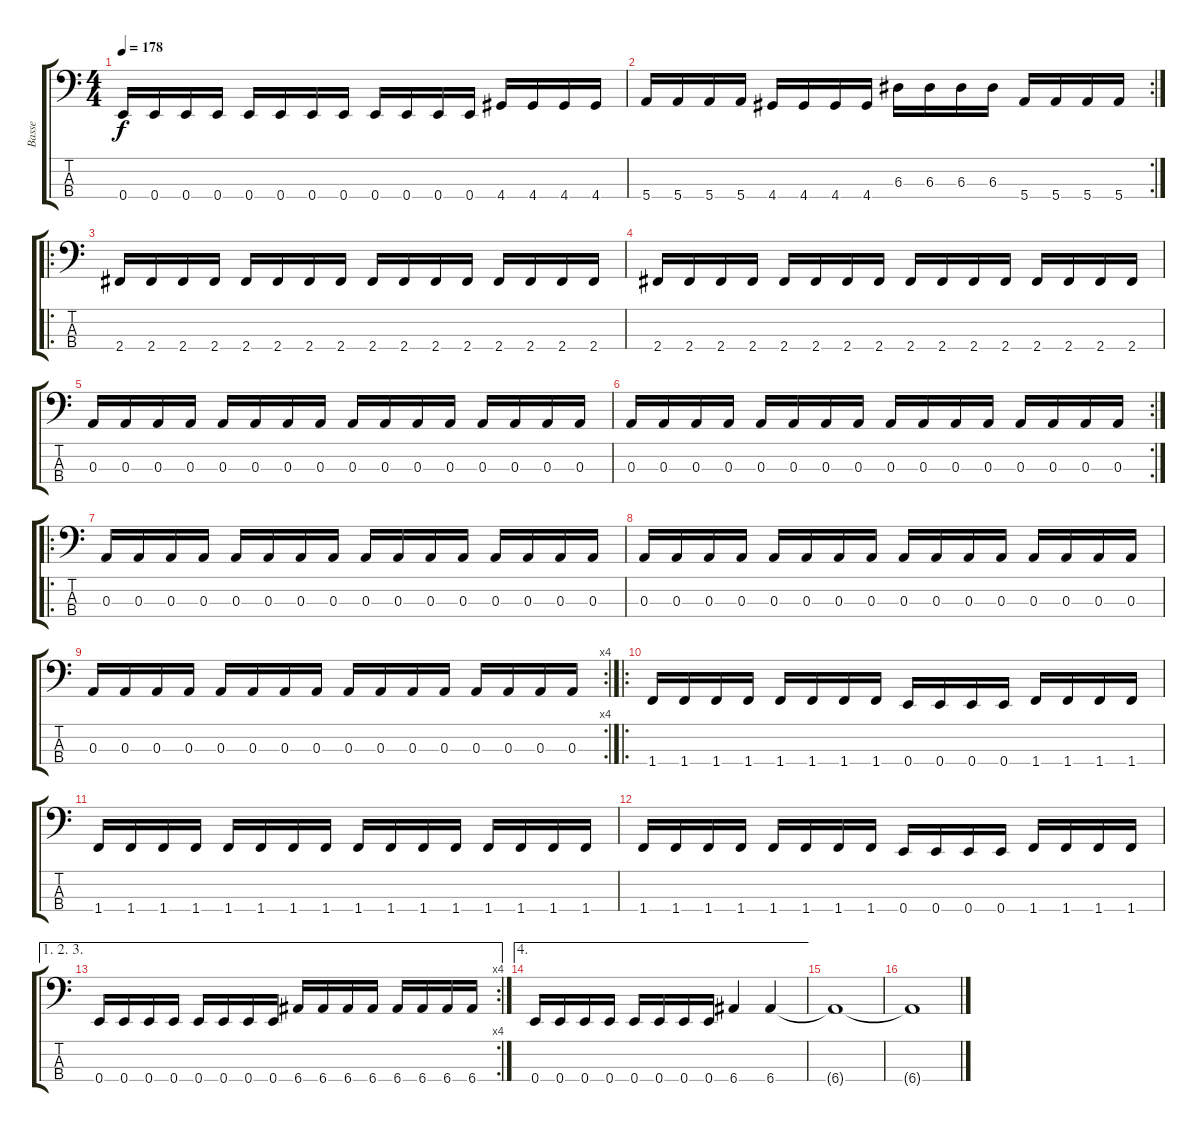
\track ("Basse" "Basse") {instrument electricbassfinger}
\staff {score tabs}
\tuning (G2 D2 A1 E1) {hide}
\ts (4 4)
\tempo 178
\clef f4
\ks c
0.4.16{dy f} 0.4.16 0.4.16 0.4.16 0.4.16 0.4.16 0.4.16 0.4.16 0.4.16 0.4.16 0.4.16 0.4.16 4.4.16 4.4.16 4.4.16 4.4.16 |
\rc 2
5.4.16 5.4.16 5.4.16 5.4.16 4.4.16 4.4.16 4.4.16 4.4.16 6.3.16 6.3.16 6.3.16 6.3.16 5.4.16 5.4.16 5.4.16 5.4.16 |
\ro
2.4.16 2.4.16 2.4.16 2.4.16 2.4.16 2.4.16 2.4.16 2.4.16 2.4.16 2.4.16 2.4.16 2.4.16 2.4.16 2.4.16 2.4.16 2.4.16 |
2.4.16 2.4.16 2.4.16 2.4.16 2.4.16 2.4.16 2.4.16 2.4.16 2.4.16 2.4.16 2.4.16 2.4.16 2.4.16 2.4.16 2.4.16 2.4.16 |
0.3.16 0.3.16 0.3.16 0.3.16 0.3.16 0.3.16 0.3.16 0.3.16 0.3.16 0.3.16 0.3.16 0.3.16 0.3.16 0.3.16 0.3.16 0.3.16 |
\rc 2
0.3.16 0.3.16 0.3.16 0.3.16 0.3.16 0.3.16 0.3.16 0.3.16 0.3.16 0.3.16 0.3.16 0.3.16 0.3.16 0.3.16 0.3.16 0.3.16 |
\ro
0.3.16 0.3.16 0.3.16 0.3.16 0.3.16 0.3.16 0.3.16 0.3.16 0.3.16 0.3.16 0.3.16 0.3.16 0.3.16 0.3.16 0.3.16 0.3.16 |
0.3.16 0.3.16 0.3.16 0.3.16 0.3.16 0.3.16 0.3.16 0.3.16 0.3.16 0.3.16 0.3.16 0.3.16 0.3.16 0.3.16 0.3.16 0.3.16 |
\rc 4
0.3.16 0.3.16 0.3.16 0.3.16 0.3.16 0.3.16 0.3.16 0.3.16 0.3.16 0.3.16 0.3.16 0.3.16 0.3.16 0.3.16 0.3.16 0.3.16 |
\ro
1.4.16 1.4.16 1.4.16 1.4.16 1.4.16 1.4.16 1.4.16 1.4.16 0.4.16 0.4.16 0.4.16 0.4.16 1.4.16 1.4.16 1.4.16 1.4.16 |
1.4.16 1.4.16 1.4.16 1.4.16 1.4.16 1.4.16 1.4.16 1.4.16 1.4.16 1.4.16 1.4.16 1.4.16 1.4.16 1.4.16 1.4.16 1.4.16 |
1.4.16 1.4.16 1.4.16 1.4.16 1.4.16 1.4.16 1.4.16 1.4.16 0.4.16 0.4.16 0.4.16 0.4.16 1.4.16 1.4.16 1.4.16 1.4.16 |
\ae (1 2 3)
\rc 4
0.4.16 0.4.16 0.4.16 0.4.16 0.4.16 0.4.16 0.4.16 0.4.16 6.4.16 6.4.16 6.4.16 6.4.16 6.4.16 6.4.16 6.4.16 6.4.16 |
\ae 4
0.4.16 0.4.16 0.4.16 0.4.16 0.4.16 0.4.16 0.4.16 0.4.16 6.4.4 6.4.4 |
6.4{t}.1 |
6.4{t}.1
